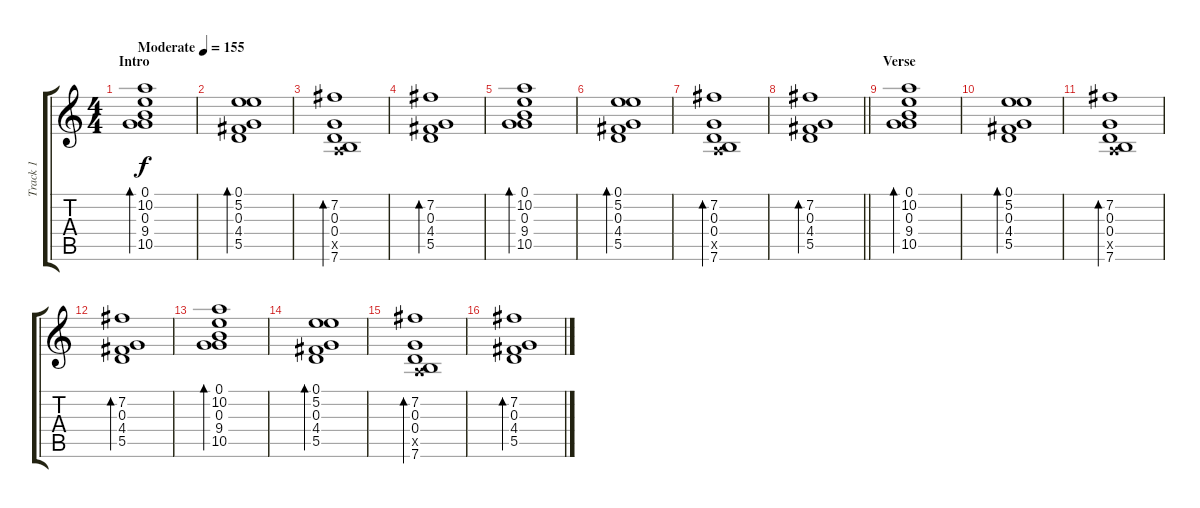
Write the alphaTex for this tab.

\track ("Track 1" "Track 1") {instrument electricguitarclean}
\staff {score tabs}
\tuning (E4 B3 G3 D3 A2 E2) {hide}
\ts (4 4)
\section ("" "Intro")
\tempo (155 "Moderate")
\clef g2
\ks c
(0.1 10.2 0.3 9.4 10.5).1{bd 240 dy f instrument electricguitarclean} |
(0.1 5.2 0.3 4.4 5.5).1{bd 240} |
(7.2 0.3 0.4 0.5{x} 7.6).1{bd 240} |
(7.2 0.3 4.4 5.5).1{bd 240} |
(0.1 10.2 0.3 9.4 10.5).1{bd 240} |
(0.1 5.2 0.3 4.4 5.5).1{bd 240} |
(7.2 0.3 0.4 0.5{x} 7.6).1{bd 240} |
\barLineRight lightlight
(7.2 0.3 4.4 5.5).1{bd 240} |
\section ("" "Verse")
(0.1 10.2 0.3 9.4 10.5).1{bd 240} |
(0.1 5.2 0.3 4.4 5.5).1{bd 240} |
(7.2 0.3 0.4 0.5{x} 7.6).1{bd 240} |
(7.2 0.3 4.4 5.5).1{bd 240} |
(0.1 10.2 0.3 9.4 10.5).1{bd 240} |
(0.1 5.2 0.3 4.4 5.5).1{bd 240} |
(7.2 0.3 0.4 0.5{x} 7.6).1{bd 240} |
(7.2 0.3 4.4 5.5).1{bd 240}
